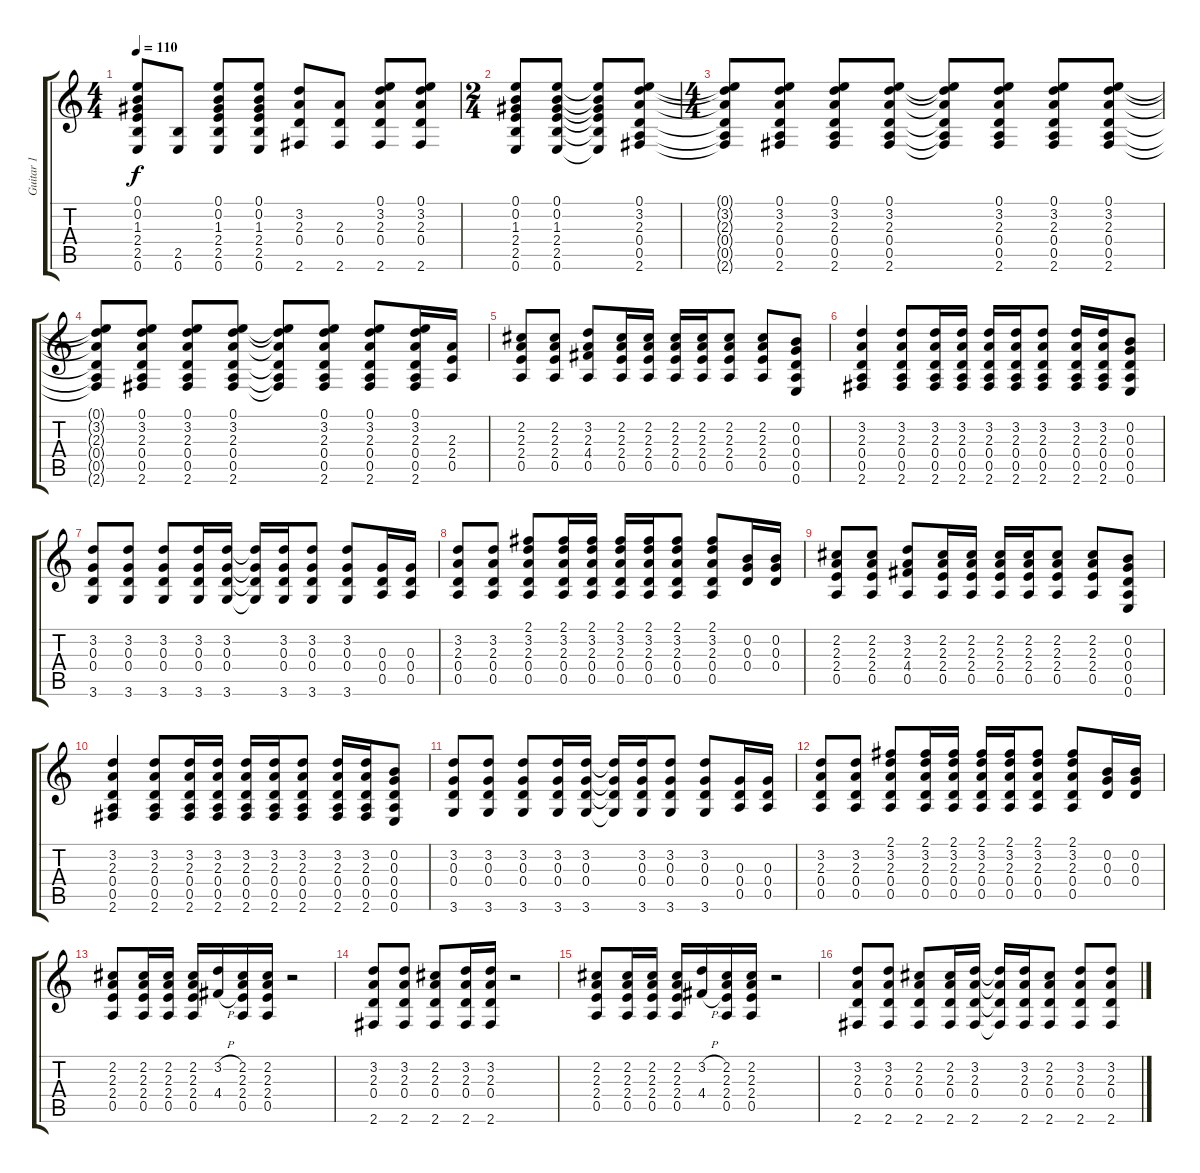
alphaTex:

\track ("Guitar 1" "Guitar 1") {instrument distortionguitar}
\staff {score tabs}
\tuning (E4 B3 G3 D3 A2 E2) {hide}
\ts (4 4)
\tempo 110
\clef g2
\ks c
(0.1 0.2 1.3 2.4 2.5 0.6).8{dy f} (2.5 0.6).8 (0.1 0.2 1.3 2.4 2.5 0.6).8 (0.1 0.2 1.3 2.4 2.5 0.6).8 (3.2 2.3 0.4 2.6).8 (2.3 0.4 2.6).8 (0.1 3.2 2.3 0.4 2.6).8 (0.1 3.2 2.3 0.4 2.6).8 |
\ts (2 4)
(0.1 0.2 1.3 2.4 2.5 0.6).8 (0.1 0.2 1.3 2.4 2.5 0.6).8 (0.1{t} 0.2{t} 1.3{t} 2.4{t} 2.5{t} 0.6{t}).8 (0.1 3.2 2.3 0.4 0.5 2.6).8 |
\ts (4 4)
(0.1{t} 3.2{t} 2.3{t} 0.4{t} 0.5{t} 2.6{t}).8 (0.1 3.2 2.3 0.4 0.5 2.6).8 (0.1 3.2 2.3 0.4 0.5 2.6).8 (0.1 3.2 2.3 0.4 0.5 2.6).8 (0.1{t} 3.2{t} 2.3{t} 0.4{t} 0.5{t} 2.6{t}).8 (0.1 3.2 2.3 0.4 0.5 2.6).8 (0.1 3.2 2.3 0.4 0.5 2.6).8 (0.1 3.2 2.3 0.4 0.5 2.6).8 |
(0.1{t} 3.2{t} 2.3{t} 0.4{t} 0.5{t} 2.6{t}).8 (0.1 3.2 2.3 0.4 0.5 2.6).8 (0.1 3.2 2.3 0.4 0.5 2.6).8 (0.1 3.2 2.3 0.4 0.5 2.6).8 (0.1{t} 3.2{t} 2.3{t} 0.4{t} 0.5{t} 2.6{t}).8 (0.1 3.2 2.3 0.4 0.5 2.6).8 (0.1 3.2 2.3 0.4 0.5 2.6).8 (0.1 3.2 2.3 0.4 0.5 2.6).16 (2.3 2.4 0.5).16 |
(2.2 2.3 2.4 0.5).8 (2.2 2.3 2.4 0.5).8 (3.2 2.3 4.4 0.5).8 (2.2 2.3 2.4 0.5).16 (2.2 2.3 2.4 0.5).16 (2.2 2.3 2.4 0.5).16 (2.2 2.3 2.4 0.5).16 (2.2 2.3 2.4 0.5).8 (2.2 2.3 2.4 0.5).8 (0.2 0.3 0.4 0.5 0.6).8 |
(3.2 2.3 0.4 0.5 2.6).4 (3.2 2.3 0.4 0.5 2.6).8 (3.2 2.3 0.4 0.5 2.6).16 (3.2 2.3 0.4 0.5 2.6).16 (3.2 2.3 0.4 0.5 2.6).16 (3.2 2.3 0.4 0.5 2.6).16 (3.2 2.3 0.4 0.5 2.6).8 (3.2 2.3 0.4 0.5 2.6).16 (3.2 2.3 0.4 0.5 2.6).16 (0.2 0.3 0.4 0.5 0.6).8 |
(3.2 0.3 0.4 3.6).8 (3.2 0.3 0.4 3.6).8 (3.2 0.3 0.4 3.6).8 (3.2 0.3 0.4 3.6).16 (3.2 0.3 0.4 3.6).16 (3.2{t} 0.3{t} 0.4{t} 3.6{t}).16 (3.2 0.3 0.4 3.6).16 (3.2 0.3 0.4 3.6).8 (3.2 0.3 0.4 3.6).8 (0.3 0.4 0.5).16 (0.3 0.4 0.5).16 |
(3.2 2.3 0.4 0.5).8 (3.2 2.3 0.4 0.5).8 (2.1 3.2 2.3 0.4 0.5).8 (2.1 3.2 2.3 0.4 0.5).16 (2.1 3.2 2.3 0.4 0.5).16 (2.1 3.2 2.3 0.4 0.5).16 (2.1 3.2 2.3 0.4 0.5).16 (2.1 3.2 2.3 0.4 0.5).8 (2.1 3.2 2.3 0.4 0.5).8 (0.2 0.3 0.4).16 (0.2 0.3 0.4).16 |
(2.2 2.3 2.4 0.5).8 (2.2 2.3 2.4 0.5).8 (3.2 2.3 4.4 0.5).8 (2.2 2.3 2.4 0.5).16 (2.2 2.3 2.4 0.5).16 (2.2 2.3 2.4 0.5).16 (2.2 2.3 2.4 0.5).16 (2.2 2.3 2.4 0.5).8 (2.2 2.3 2.4 0.5).8 (0.2 0.3 0.4 0.5 0.6).8 |
(3.2 2.3 0.4 0.5 2.6).4 (3.2 2.3 0.4 0.5 2.6).8 (3.2 2.3 0.4 0.5 2.6).16 (3.2 2.3 0.4 0.5 2.6).16 (3.2 2.3 0.4 0.5 2.6).16 (3.2 2.3 0.4 0.5 2.6).16 (3.2 2.3 0.4 0.5 2.6).8 (3.2 2.3 0.4 0.5 2.6).16 (3.2 2.3 0.4 0.5 2.6).16 (0.2 0.3 0.4 0.5 0.6).8 |
(3.2 0.3 0.4 3.6).8 (3.2 0.3 0.4 3.6).8 (3.2 0.3 0.4 3.6).8 (3.2 0.3 0.4 3.6).16 (3.2 0.3 0.4 3.6).16 (3.2{t} 0.3{t} 0.4{t} 3.6{t}).16 (3.2 0.3 0.4 3.6).16 (3.2 0.3 0.4 3.6).8 (3.2 0.3 0.4 3.6).8 (0.3 0.4 0.5).16 (0.3 0.4 0.5).16 |
(3.2 2.3 0.4 0.5).8 (3.2 2.3 0.4 0.5).8 (2.1 3.2 2.3 0.4 0.5).8 (2.1 3.2 2.3 0.4 0.5).16 (2.1 3.2 2.3 0.4 0.5).16 (2.1 3.2 2.3 0.4 0.5).16 (2.1 3.2 2.3 0.4 0.5).16 (2.1 3.2 2.3 0.4 0.5).8 (2.1 3.2 2.3 0.4 0.5).8 (0.2 0.3 0.4).16 (0.2 0.3 0.4).16 |
(2.2 2.3 2.4 0.5).8 (2.2 2.3 2.4 0.5).16 (2.2 2.3 2.4 0.5).16 (2.2 2.3 2.4 0.5).16 (3.2{h} 4.4{h}).16 (2.2 2.3 2.4 0.5).16 (2.2 2.3 2.4 0.5).16 r.2 |
(3.2 2.3 0.4 2.6).8 (3.2 2.3 0.4 2.6).8 (2.2 2.3 0.4 2.6).8 (3.2 2.3 0.4 2.6).16 (3.2 2.3 0.4 2.6).16 r.2 |
(2.2 2.3 2.4 0.5).8 (2.2 2.3 2.4 0.5).16 (2.2 2.3 2.4 0.5).16 (2.2 2.3 2.4 0.5).16 (3.2{h} 4.4{h}).16 (2.2 2.3 2.4 0.5).16 (2.2 2.3 2.4 0.5).16 r.2 |
(3.2 2.3 0.4 2.6).8 (3.2 2.3 0.4 2.6).8 (2.2 2.3 0.4 2.6).8 (2.2 2.3 0.4 2.6).16 (3.2 2.3 0.4 2.6).16 (3.2{t} 2.3{t} 0.4{t} 2.6{t}).16 (3.2 2.3 0.4 2.6).16 (2.2 2.3 0.4 2.6).8 (3.2 2.3 0.4 2.6).8 (3.2 2.3 0.4 2.6).8
